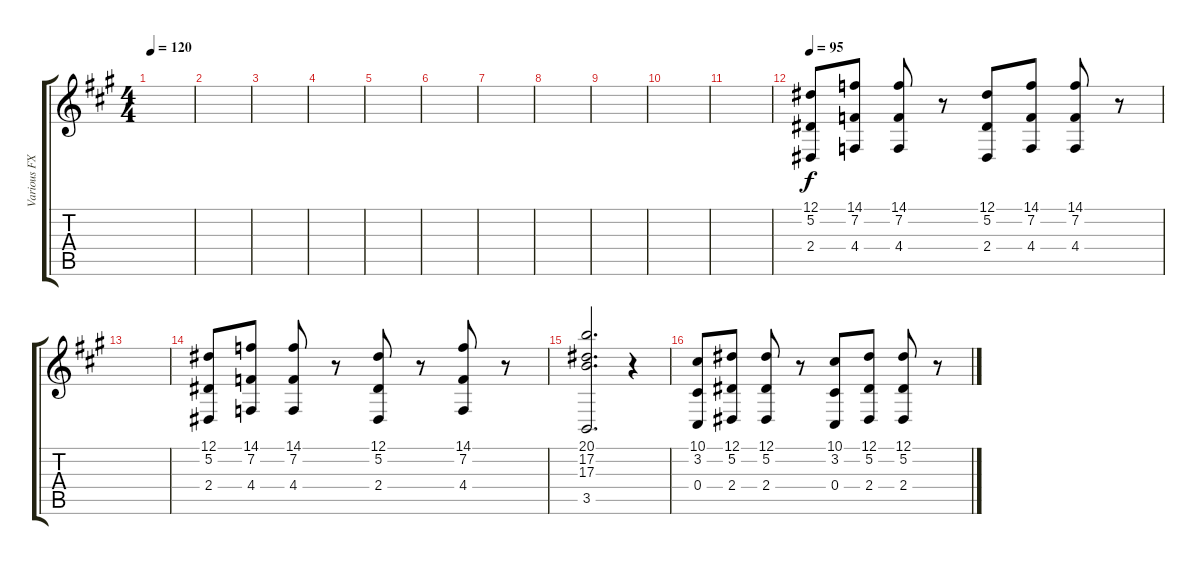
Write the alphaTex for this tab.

\track ("Various FX" "Various FX") {instrument choiraahs}
\staff {score tabs}
\tuning (Eb4 Bb3 Gb3 Db3 Ab2 Eb2) {hide}
\ts (4 4)
\tempo 120
\clef g2
\ks f#minor
|
|
|
|
|
|
|
|
|
|
|
\tempo 95
(12.1 5.2 2.4).8 (14.1 7.2 4.4).8 (14.1 7.2 4.4).8 r.8 (12.1 5.2 2.4).8 (14.1 7.2 4.4).8 (14.1 7.2 4.4).8 r.8 |
|
(12.1 5.2 2.4).8 (14.1 7.2 4.4).8 (14.1 7.2 4.4).8 r.8 (12.1 5.2 2.4).8 r.8 (14.1 7.2 4.4).8 r.8 |
(20.1 17.2 17.3 3.5).2{d} r.4 |
(10.1 3.2 0.4).8 (12.1 5.2 2.4).8 (12.1 5.2 2.4).8 r.8 (10.1 3.2 0.4).8 (12.1 5.2 2.4).8 (12.1 5.2 2.4).8 r.8
